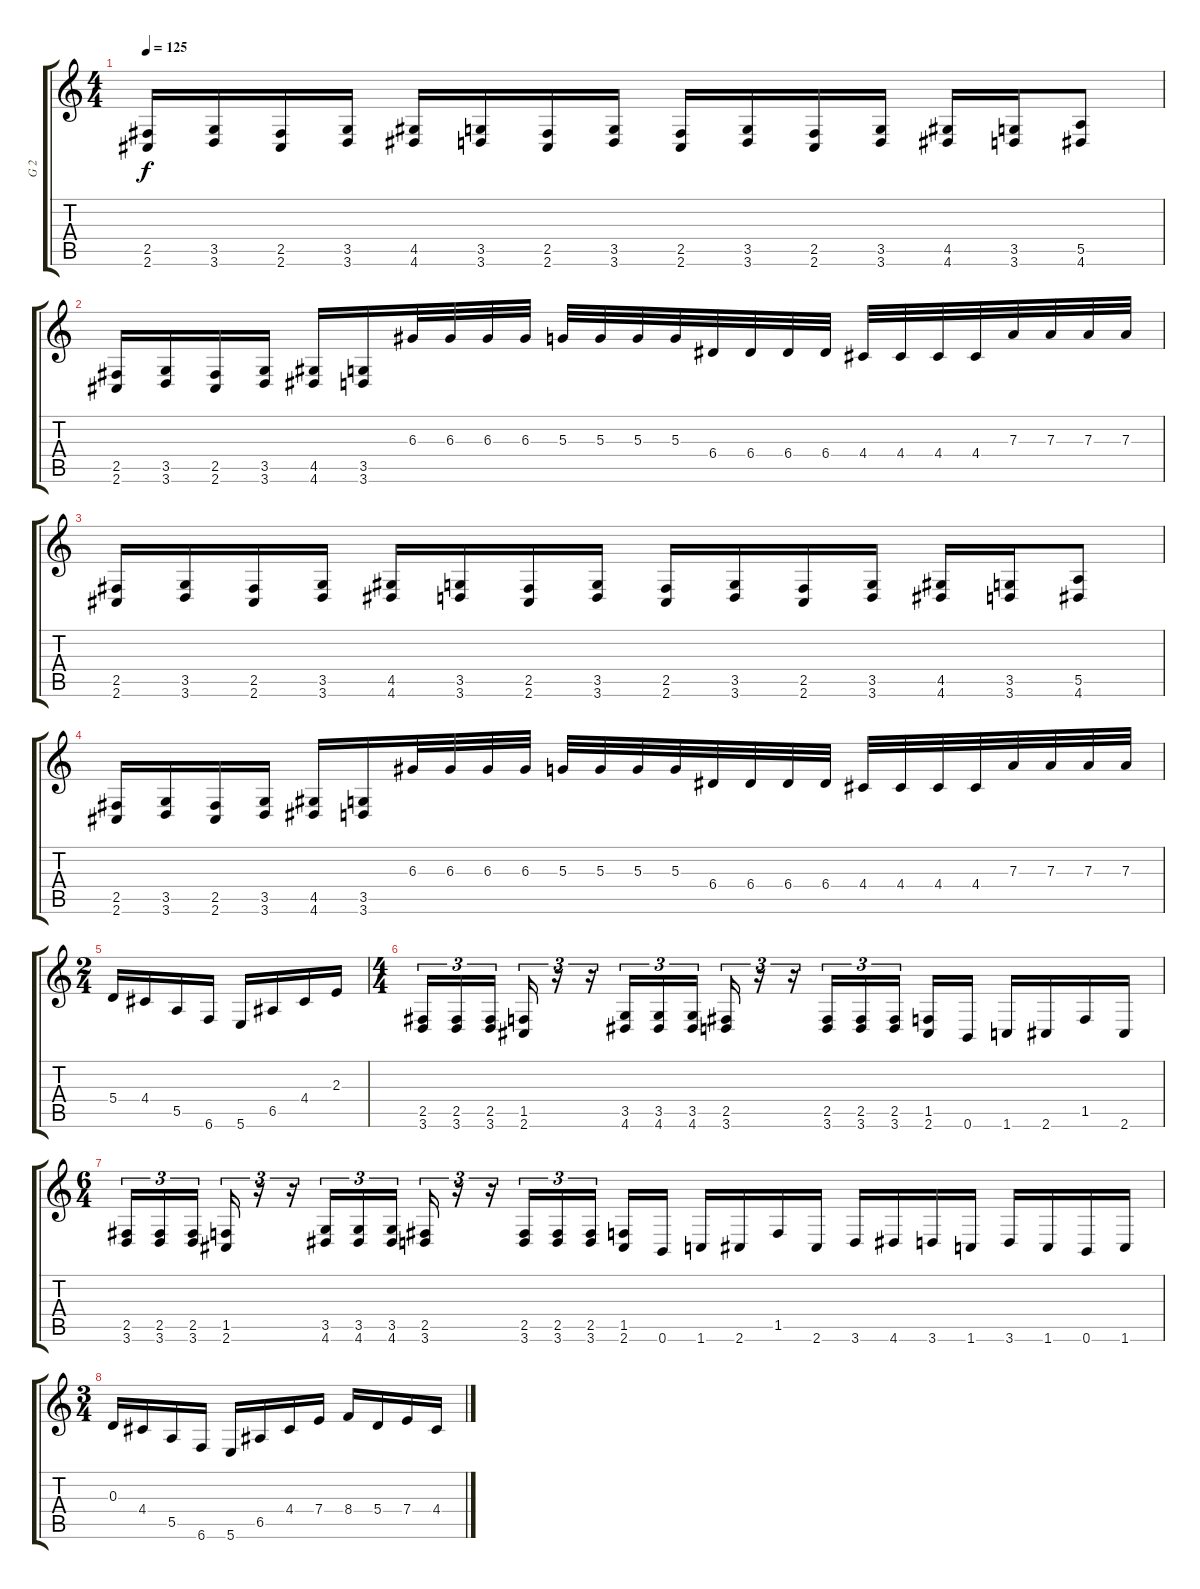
\track ("G 2" "G 2") {instrument distortionguitar}
\staff {score tabs}
\tuning (B3 Gb3 D3 A2 E2 B1) {hide}
\ts (4 4)
\tempo 125
\clef g2
\ks c
(2.5 2.6).16{dy f} (3.5 3.6).16 (2.5 2.6).16 (3.5 3.6).16 (4.5 4.6).16 (3.5 3.6).16 (2.5 2.6).16 (3.5 3.6).16 (2.5 2.6).16 (3.5 3.6).16 (2.5 2.6).16 (3.5 3.6).16 (4.5 4.6).16 (3.5 3.6).16 (5.5 4.6).8 |
(2.5 2.6).16 (3.5 3.6).16 (2.5 2.6).16 (3.5 3.6).16 (4.5 4.6).16 (3.5 3.6).16 6.3.32 6.3.32 6.3.32 6.3.32 5.3.32 5.3.32 5.3.32 5.3.32 6.4.32 6.4.32 6.4.32 6.4.32 4.4.32 4.4.32 4.4.32 4.4.32 7.3.32 7.3.32 7.3.32 7.3.32 |
(2.5 2.6).16 (3.5 3.6).16 (2.5 2.6).16 (3.5 3.6).16 (4.5 4.6).16 (3.5 3.6).16 (2.5 2.6).16 (3.5 3.6).16 (2.5 2.6).16 (3.5 3.6).16 (2.5 2.6).16 (3.5 3.6).16 (4.5 4.6).16 (3.5 3.6).16 (5.5 4.6).8 |
(2.5 2.6).16 (3.5 3.6).16 (2.5 2.6).16 (3.5 3.6).16 (4.5 4.6).16 (3.5 3.6).16 6.3.32 6.3.32 6.3.32 6.3.32 5.3.32 5.3.32 5.3.32 5.3.32 6.4.32 6.4.32 6.4.32 6.4.32 4.4.32 4.4.32 4.4.32 4.4.32 7.3.32 7.3.32 7.3.32 7.3.32 |
\ts (2 4)
5.4.16 4.4.16 5.5.16 6.6.16 5.6.16 6.5.16 4.4.16 2.3.16 |
\ts (4 4)
(2.5 3.6).16{tu (3 2)} (2.5 3.6).16{tu (3 2)} (2.5 3.6).16{tu (3 2) beam splitsecondary} (1.5 2.6).16{tu (3 2)} r.16{tu (3 2)} r.16{tu (3 2)} (3.5 4.6).16{tu (3 2)} (3.5 4.6).16{tu (3 2)} (3.5 4.6).16{tu (3 2) beam splitsecondary} (2.5 3.6).16{tu (3 2)} r.16{tu (3 2)} r.16{tu (3 2)} (2.5 3.6).16{tu (3 2)} (2.5 3.6).16{tu (3 2)} (2.5 3.6).16{tu (3 2) beam splitsecondary} (1.5 2.6).16 0.6.16 1.6.16 2.6.16 1.5.16 2.6.16 |
\ts (6 4)
(2.5 3.6).16{tu (3 2)} (2.5 3.6).16{tu (3 2)} (2.5 3.6).16{tu (3 2) beam splitsecondary} (1.5 2.6).16{tu (3 2)} r.16{tu (3 2)} r.16{tu (3 2)} (3.5 4.6).16{tu (3 2)} (3.5 4.6).16{tu (3 2)} (3.5 4.6).16{tu (3 2) beam splitsecondary} (2.5 3.6).16{tu (3 2)} r.16{tu (3 2)} r.16{tu (3 2)} (2.5 3.6).16{tu (3 2)} (2.5 3.6).16{tu (3 2)} (2.5 3.6).16{tu (3 2) beam splitsecondary} (1.5 2.6).16 0.6.16 1.6.16 2.6.16 1.5.16 2.6.16 3.6.16 4.6.16 3.6.16 1.6.16 3.6.16 1.6.16 0.6.16 1.6.16 |
\ts (3 4)
0.3.16 4.4.16 5.5.16 6.6.16 5.6.16 6.5.16 4.4.16 7.4.16 8.4.16 5.4.16 7.4.16 4.4.16
